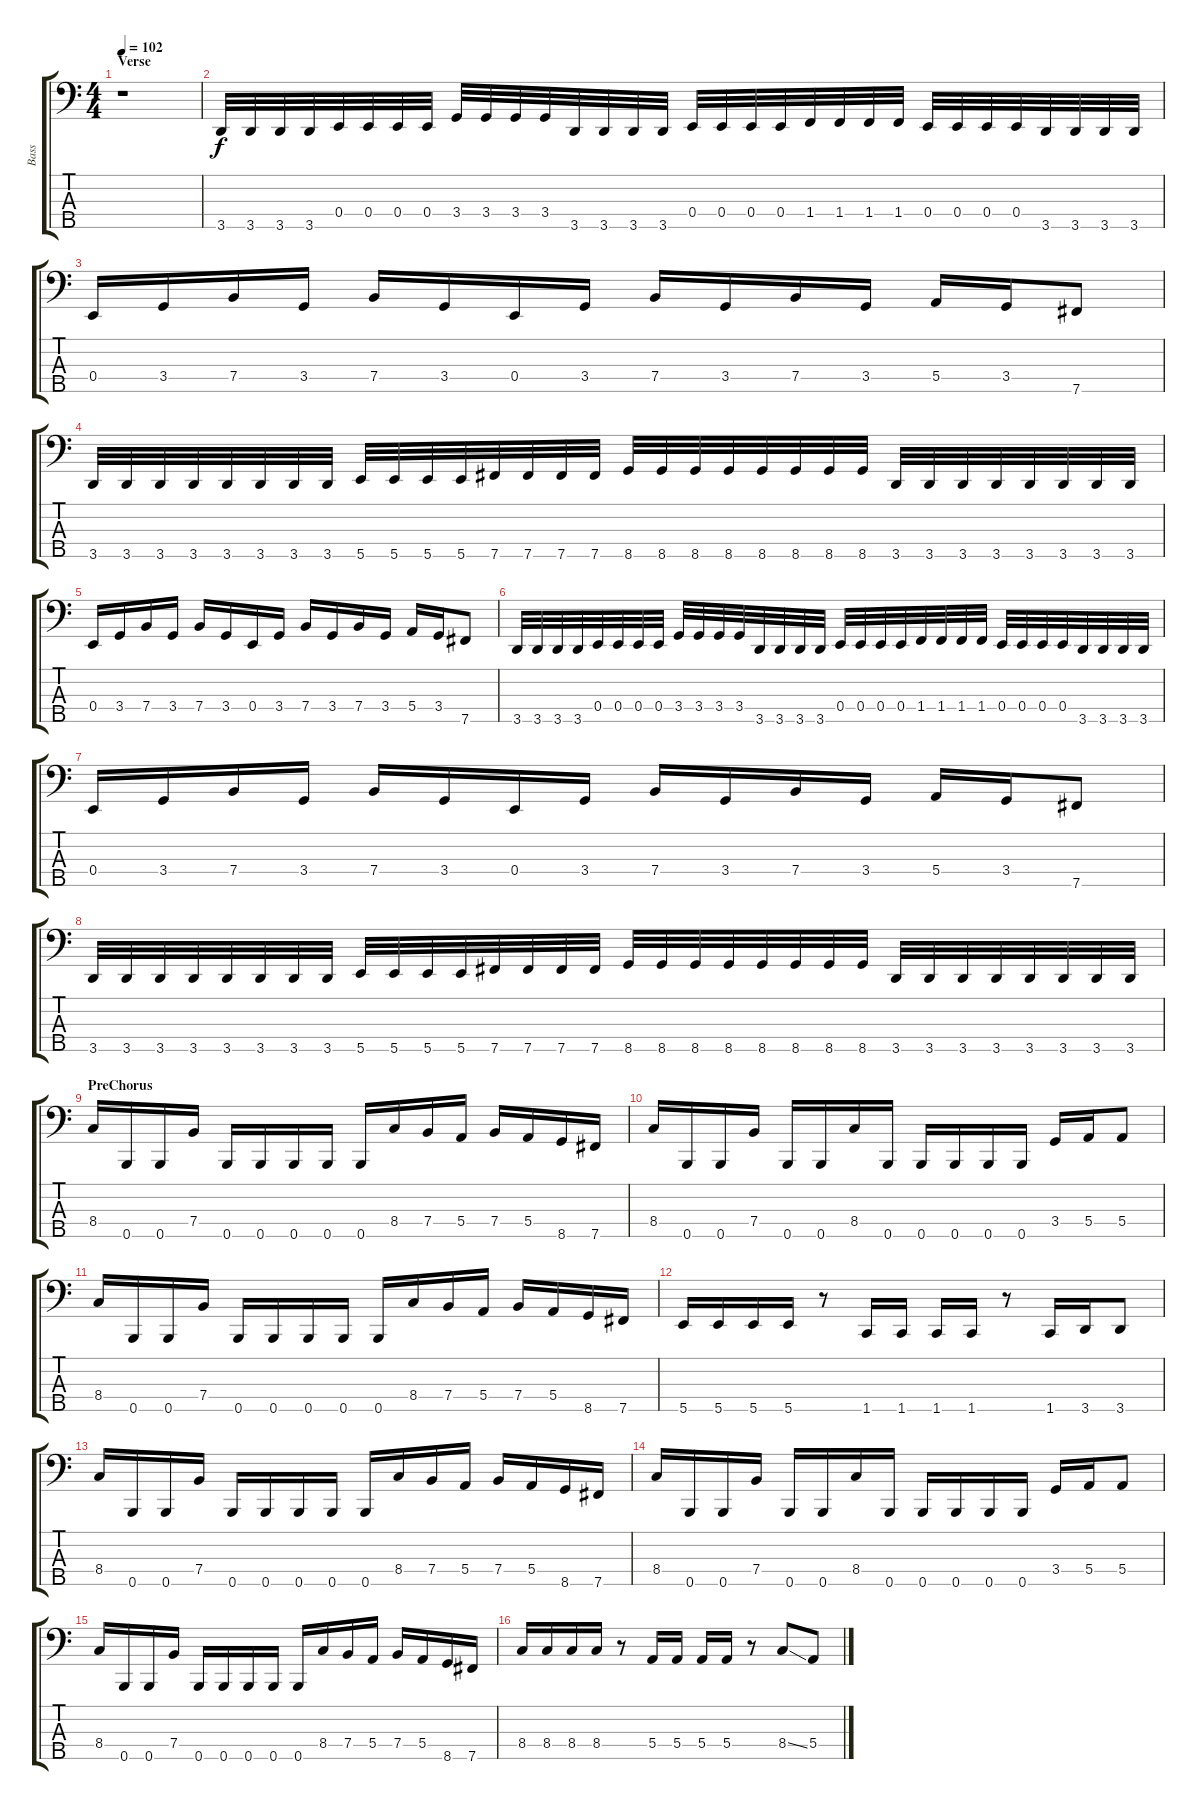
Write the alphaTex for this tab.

\track ("Bass" "Bass") {instrument electricbassfinger}
\staff {score tabs}
\tuning (G2 D2 A1 E1 B0) {hide}
\ts (4 4)
\section ("" "Verse")
\tempo 102
\clef f4
\ks c
r.1{dy f} |
3.5.32 3.5.32 3.5.32 3.5.32 0.4.32 0.4.32 0.4.32 0.4.32 3.4.32 3.4.32 3.4.32 3.4.32 3.5.32 3.5.32 3.5.32 3.5.32 0.4.32 0.4.32 0.4.32 0.4.32 1.4.32 1.4.32 1.4.32 1.4.32 0.4.32 0.4.32 0.4.32 0.4.32 3.5.32 3.5.32 3.5.32 3.5.32 |
0.4.16 3.4.16 7.4.16 3.4.16 7.4.16 3.4.16 0.4.16 3.4.16 7.4.16 3.4.16 7.4.16 3.4.16 5.4.16 3.4.16 7.5.8 |
3.5.32 3.5.32 3.5.32 3.5.32 3.5.32 3.5.32 3.5.32 3.5.32 5.5.32 5.5.32 5.5.32 5.5.32 7.5.32 7.5.32 7.5.32 7.5.32 8.5.32 8.5.32 8.5.32 8.5.32 8.5.32 8.5.32 8.5.32 8.5.32 3.5.32 3.5.32 3.5.32 3.5.32 3.5.32 3.5.32 3.5.32 3.5.32 |
0.4.16 3.4.16 7.4.16 3.4.16 7.4.16 3.4.16 0.4.16 3.4.16 7.4.16 3.4.16 7.4.16 3.4.16 5.4.16 3.4.16 7.5.8 |
3.5.32 3.5.32 3.5.32 3.5.32 0.4.32 0.4.32 0.4.32 0.4.32 3.4.32 3.4.32 3.4.32 3.4.32 3.5.32 3.5.32 3.5.32 3.5.32 0.4.32 0.4.32 0.4.32 0.4.32 1.4.32 1.4.32 1.4.32 1.4.32 0.4.32 0.4.32 0.4.32 0.4.32 3.5.32 3.5.32 3.5.32 3.5.32 |
0.4.16 3.4.16 7.4.16 3.4.16 7.4.16 3.4.16 0.4.16 3.4.16 7.4.16 3.4.16 7.4.16 3.4.16 5.4.16 3.4.16 7.5.8 |
3.5.32 3.5.32 3.5.32 3.5.32 3.5.32 3.5.32 3.5.32 3.5.32 5.5.32 5.5.32 5.5.32 5.5.32 7.5.32 7.5.32 7.5.32 7.5.32 8.5.32 8.5.32 8.5.32 8.5.32 8.5.32 8.5.32 8.5.32 8.5.32 3.5.32 3.5.32 3.5.32 3.5.32 3.5.32 3.5.32 3.5.32 3.5.32 |
\section ("" "PreChorus")
8.4.16 0.5.16 0.5.16 7.4.16 0.5.16 0.5.16 0.5.16 0.5.16 0.5.16 8.4.16 7.4.16 5.4.16 7.4.16 5.4.16 8.5.16 7.5.16 |
8.4.16 0.5.16 0.5.16 7.4.16 0.5.16 0.5.16 8.4.16 0.5.16 0.5.16 0.5.16 0.5.16 0.5.16 3.4.16 5.4.16 5.4.8 |
8.4.16 0.5.16 0.5.16 7.4.16 0.5.16 0.5.16 0.5.16 0.5.16 0.5.16 8.4.16 7.4.16 5.4.16 7.4.16 5.4.16 8.5.16 7.5.16 |
5.5.16 5.5.16 5.5.16 5.5.16 r.8 1.5.16 1.5.16 1.5.16 1.5.16 r.8 1.5.16 3.5.16 3.5.8 |
8.4.16 0.5.16 0.5.16 7.4.16 0.5.16 0.5.16 0.5.16 0.5.16 0.5.16 8.4.16 7.4.16 5.4.16 7.4.16 5.4.16 8.5.16 7.5.16 |
8.4.16 0.5.16 0.5.16 7.4.16 0.5.16 0.5.16 8.4.16 0.5.16 0.5.16 0.5.16 0.5.16 0.5.16 3.4.16 5.4.16 5.4.8 |
8.4.16 0.5.16 0.5.16 7.4.16 0.5.16 0.5.16 0.5.16 0.5.16 0.5.16 8.4.16 7.4.16 5.4.16 7.4.16 5.4.16 8.5.16 7.5.16 |
8.4.16 8.4.16 8.4.16 8.4.16 r.8 5.4.16 5.4.16 5.4.16 5.4.16 r.8 8.4{ss}.8 5.4.8
